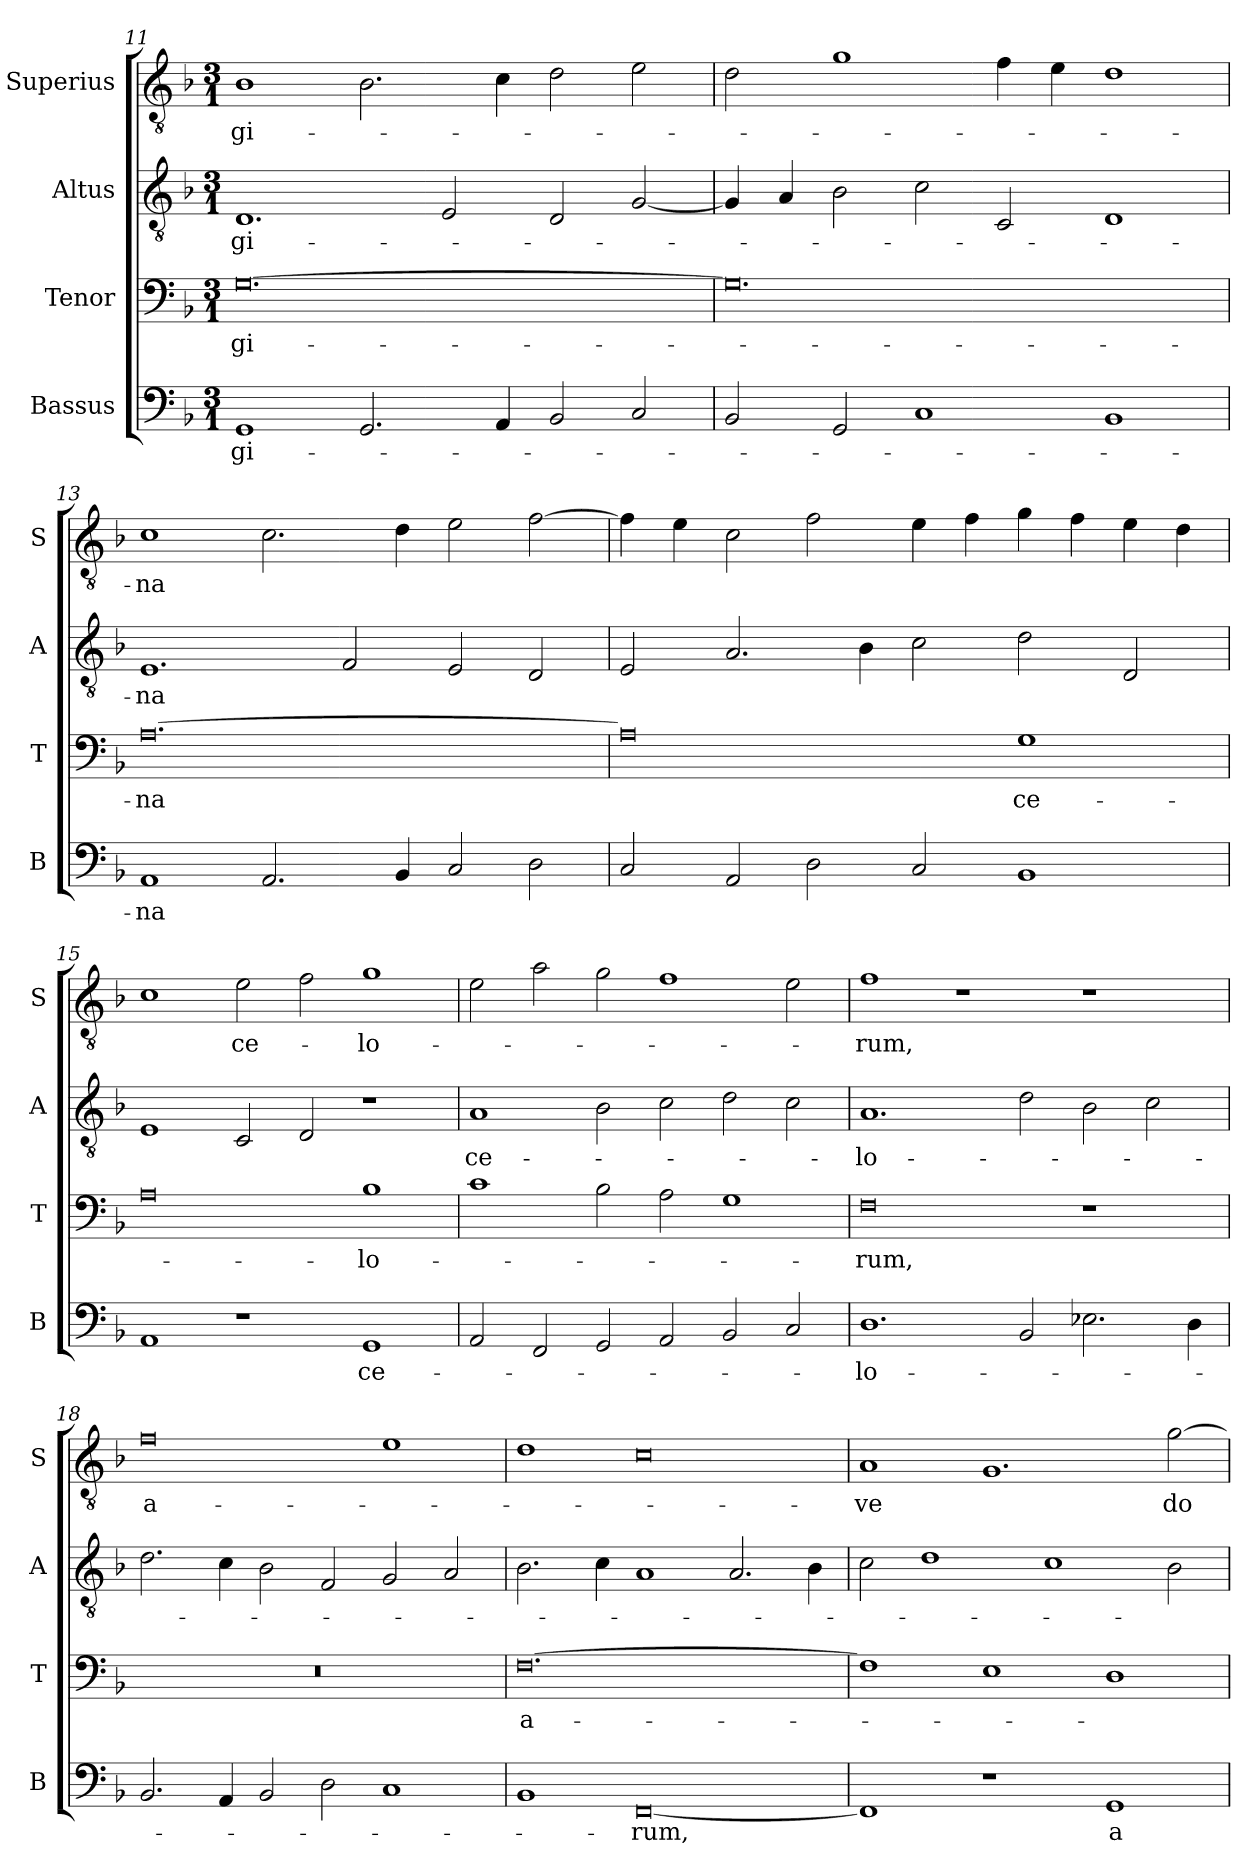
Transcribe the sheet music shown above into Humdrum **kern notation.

**kern	**text	**kern	**text	**kern	**text	**kern	**text
*part4	*part4	*part3	*part3	*part2	*part2	*part1	*part1
*staff4	*staff4	*staff3	*staff3	*staff2	*staff2	*staff1	*staff1
*I"Bassus	*	*I"Tenor	*	*I"Altus	*	*I"Superius	*
*I'B	*	*I'T	*	*I'A	*	*I'S	*
*clefF4	*	*clefF4	*	*clefGv2	*	*clefGv2	*
*k[b-]	*	*k[b-]	*	*k[b-]	*	*k[b-]	*
*d:	*	*d:	*	*d:	*	*d:	*
*M3/1	*	*M3/1	*	*M3/1	*	*M3/1	*
=11	=11	=11	=11	=11	=11	=11	=11
1GG	-gi-	[0.G	-gi-	1.D	-gi-	1B-	-gi-
2.GG	.	.	.	.	.	2.B-	.
.	.	.	.	2E	.	.	.
4AA	.	.	.	.	.	4c	.
2BB-	.	.	.	2D	.	2d	.
2C	.	.	.	[2G	.	2e	.
=12	=12	=12	=12	=12	=12	=12	=12
2BB-	.	0.G]	.	4G]	.	2d	.
.	.	.	.	4A	.	.	.
2GG	.	.	.	2B-	.	1g	.
1C	.	.	.	2c	.	.	.
.	.	.	.	2C	.	4f	.
.	.	.	.	.	.	4e	.
1BB-	.	.	.	1D	.	1d	.
=13	=13	=13	=13	=13	=13	=13	=13
1AA	-na	[0.A	-na	1.E	-na	1c	-na
2.AA	.	.	.	.	.	2.c	.
.	.	.	.	2F	.	.	.
4BB-	.	.	.	.	.	4d	.
2C	.	.	.	2E	.	2e	.
2D	.	.	.	2D	.	[2f	.
=14	=14	=14	=14	=14	=14	=14	=14
2C	.	0A]	.	2E	.	4f]	.
.	.	.	.	.	.	4e	.
2AA	.	.	.	2.A	.	2c	.
2D	.	.	.	.	.	2f	.
.	.	.	.	4B-	.	.	.
2C	.	.	.	2c	.	4e	.
.	.	.	.	.	.	4f	.
1BB-	.	1G	-ce-	2d	.	4g	.
.	.	.	.	.	.	4f	.
.	.	.	.	2D	.	4e	.
.	.	.	.	.	.	4d	.
=15	=15	=15	=15	=15	=15	=15	=15
1AA	.	0A	.	1E	.	1c	.
1r	.	.	.	2C	.	2e	ce-
.	.	.	.	2D	.	2f	.
1GG	ce-	1B-	-lo-	1r	.	1g	-lo-
=16	=16	=16	=16	=16	=16	=16	=16
2AA	.	1c	.	1A	ce-	2e	.
2FF	.	.	.	.	.	2a	.
2GG	.	2B-	.	2B-	.	2g	.
2AA	.	2A	.	2c	.	1f	.
2BB-	.	1G	.	2d	.	.	.
2C	.	.	.	2c	.	2e	.
=17	=17	=17	=17	=17	=17	=17	=17
1.D	-lo-	0F	-rum,	1.A	-lo-	1f	-rum,
.	.	.	.	.	.	1r	.
2BB-	.	.	.	2d	.	.	.
2.E-X	.	1r	.	2B-	.	1r	.
.	.	.	.	2c	.	.	.
4D	.	.	.	.	.	.	.
=18	=18	=18	=18	=18	=18	=18	=18
2.BB-	.	0.r	.	2.d	.	0f	a-
4AA	.	.	.	4c	.	.	.
2BB-	.	.	.	2B-	.	.	.
2D	.	.	.	2F	.	.	.
1C	.	.	.	2G	.	1e	.
.	.	.	.	2A	.	.	.
=19	=19	=19	=19	=19	=19	=19	=19
1BB-	.	[0.F	a-	2.B-	.	1d	.
.	.	.	.	4c	.	.	.
[0FF	-rum,	.	.	1A	.	0c	.
.	.	.	.	2.A	.	.	.
.	.	.	.	4B-	.	.	.
=20	=20	=20	=20	=20	=20	=20	=20
1FF]	.	1F]	.	2c	.	1A	-ve
.	.	.	.	1d	.	.	.
1r	.	1E	.	.	.	1.G	.
.	.	.	.	1c	.	.	.
1GG	a-	1D	.	.	.	.	.
.	.	.	.	2B-	.	[2g	do-
=	=	=	=	=	=	=	=
*-	*-	*-	*-	*-	*-	*-	*-
